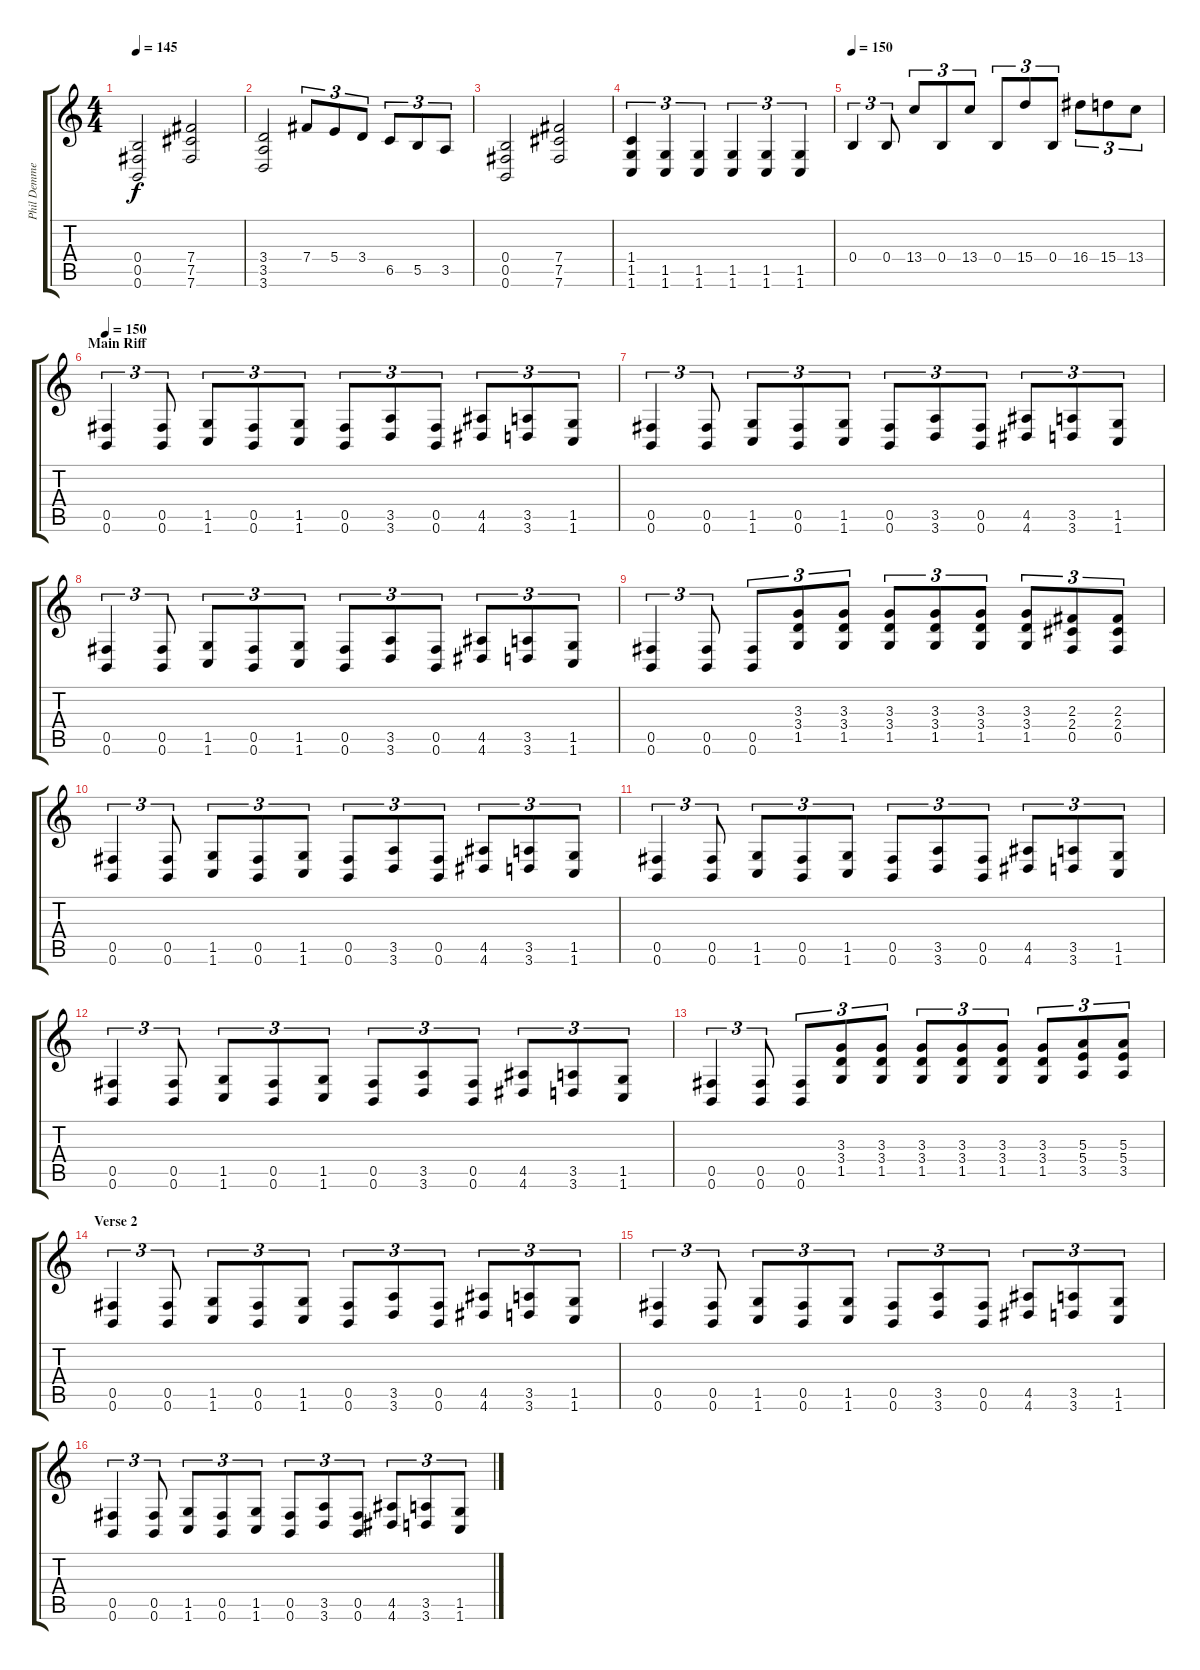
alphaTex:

\track ("Phil Demmel" "Phil Demme") {instrument distortionguitar}
\staff {score tabs}
\tuning (Db4 Ab3 E3 B2 Gb2 B1) {hide}
\ts (4 4)
\tempo 145
\clef g2
\ks c
(0.4 0.5 0.6).2{dy f} (7.4 7.5 7.6).2 |
(3.4 3.5 3.6).2 7.4.8{tu (3 2)} 5.4.8{tu (3 2)} 3.4.8{tu (3 2)} 6.5.8{tu (3 2)} 5.5.8{tu (3 2)} 3.5.8{tu (3 2)} |
(0.4 0.5 0.6).2 (7.4 7.5 7.6).2 |
(1.4 1.5 1.6).4{tu (3 2)} (1.5 1.6).4{tu (3 2)} (1.5 1.6).4{tu (3 2)} (1.5 1.6).4{tu (3 2)} (1.5 1.6).4{tu (3 2)} (1.5 1.6).4{tu (3 2)} |
\tempo 150
0.4.4{tu (3 2)} 0.4.8{tu (3 2)} 13.4.8{tu (3 2)} 0.4.8{tu (3 2)} 13.4.8{tu (3 2)} 0.4.8{tu (3 2)} 15.4.8{tu (3 2)} 0.4.8{tu (3 2)} 16.4.8{tu (3 2)} 15.4.8{tu (3 2)} 13.4.8{tu (3 2)} |
\section ("" "Main Riff")
\tempo 150
(0.5 0.6).4{tu (3 2)} (0.5 0.6).8{tu (3 2)} (1.5 1.6).8{tu (3 2)} (0.5 0.6).8{tu (3 2)} (1.5 1.6).8{tu (3 2)} (0.5 0.6).8{tu (3 2)} (3.5 3.6).8{tu (3 2)} (0.5 0.6).8{tu (3 2)} (4.5 4.6).8{tu (3 2)} (3.5 3.6).8{tu (3 2)} (1.5 1.6).8{tu (3 2)} |
(0.5 0.6).4{tu (3 2)} (0.5 0.6).8{tu (3 2)} (1.5 1.6).8{tu (3 2)} (0.5 0.6).8{tu (3 2)} (1.5 1.6).8{tu (3 2)} (0.5 0.6).8{tu (3 2)} (3.5 3.6).8{tu (3 2)} (0.5 0.6).8{tu (3 2)} (4.5 4.6).8{tu (3 2)} (3.5 3.6).8{tu (3 2)} (1.5 1.6).8{tu (3 2)} |
(0.5 0.6).4{tu (3 2)} (0.5 0.6).8{tu (3 2)} (1.5 1.6).8{tu (3 2)} (0.5 0.6).8{tu (3 2)} (1.5 1.6).8{tu (3 2)} (0.5 0.6).8{tu (3 2)} (3.5 3.6).8{tu (3 2)} (0.5 0.6).8{tu (3 2)} (4.5 4.6).8{tu (3 2)} (3.5 3.6).8{tu (3 2)} (1.5 1.6).8{tu (3 2)} |
(0.5 0.6).4{tu (3 2)} (0.5 0.6).8{tu (3 2)} (0.5 0.6).8{tu (3 2)} (3.3 3.4 1.5).8{tu (3 2)} (3.3 3.4 1.5).8{tu (3 2)} (3.3 3.4 1.5).8{tu (3 2)} (3.3 3.4 1.5).8{tu (3 2)} (3.3 3.4 1.5).8{tu (3 2)} (3.3 3.4 1.5).8{tu (3 2)} (2.3 2.4 0.5).8{tu (3 2)} (2.3 2.4 0.5).8{tu (3 2)} |
(0.5 0.6).4{tu (3 2)} (0.5 0.6).8{tu (3 2)} (1.5 1.6).8{tu (3 2)} (0.5 0.6).8{tu (3 2)} (1.5 1.6).8{tu (3 2)} (0.5 0.6).8{tu (3 2)} (3.5 3.6).8{tu (3 2)} (0.5 0.6).8{tu (3 2)} (4.5 4.6).8{tu (3 2)} (3.5 3.6).8{tu (3 2)} (1.5 1.6).8{tu (3 2)} |
(0.5 0.6).4{tu (3 2)} (0.5 0.6).8{tu (3 2)} (1.5 1.6).8{tu (3 2)} (0.5 0.6).8{tu (3 2)} (1.5 1.6).8{tu (3 2)} (0.5 0.6).8{tu (3 2)} (3.5 3.6).8{tu (3 2)} (0.5 0.6).8{tu (3 2)} (4.5 4.6).8{tu (3 2)} (3.5 3.6).8{tu (3 2)} (1.5 1.6).8{tu (3 2)} |
(0.5 0.6).4{tu (3 2)} (0.5 0.6).8{tu (3 2)} (1.5 1.6).8{tu (3 2)} (0.5 0.6).8{tu (3 2)} (1.5 1.6).8{tu (3 2)} (0.5 0.6).8{tu (3 2)} (3.5 3.6).8{tu (3 2)} (0.5 0.6).8{tu (3 2)} (4.5 4.6).8{tu (3 2)} (3.5 3.6).8{tu (3 2)} (1.5 1.6).8{tu (3 2)} |
(0.5 0.6).4{tu (3 2)} (0.5 0.6).8{tu (3 2)} (0.5 0.6).8{tu (3 2)} (3.3 3.4 1.5).8{tu (3 2)} (3.3 3.4 1.5).8{tu (3 2)} (3.3 3.4 1.5).8{tu (3 2)} (3.3 3.4 1.5).8{tu (3 2)} (3.3 3.4 1.5).8{tu (3 2)} (3.3 3.4 1.5).8{tu (3 2)} (5.3 5.4 3.5).8{tu (3 2)} (5.3 5.4 3.5).8{tu (3 2)} |
\section ("" "Verse 2")
(0.5 0.6).4{tu (3 2)} (0.5 0.6).8{tu (3 2)} (1.5 1.6).8{tu (3 2)} (0.5 0.6).8{tu (3 2)} (1.5 1.6).8{tu (3 2)} (0.5 0.6).8{tu (3 2)} (3.5 3.6).8{tu (3 2)} (0.5 0.6).8{tu (3 2)} (4.5 4.6).8{tu (3 2)} (3.5 3.6).8{tu (3 2)} (1.5 1.6).8{tu (3 2)} |
(0.5 0.6).4{tu (3 2)} (0.5 0.6).8{tu (3 2)} (1.5 1.6).8{tu (3 2)} (0.5 0.6).8{tu (3 2)} (1.5 1.6).8{tu (3 2)} (0.5 0.6).8{tu (3 2)} (3.5 3.6).8{tu (3 2)} (0.5 0.6).8{tu (3 2)} (4.5 4.6).8{tu (3 2)} (3.5 3.6).8{tu (3 2)} (1.5 1.6).8{tu (3 2)} |
(0.5 0.6).4{tu (3 2)} (0.5 0.6).8{tu (3 2)} (1.5 1.6).8{tu (3 2)} (0.5 0.6).8{tu (3 2)} (1.5 1.6).8{tu (3 2)} (0.5 0.6).8{tu (3 2)} (3.5 3.6).8{tu (3 2)} (0.5 0.6).8{tu (3 2)} (4.5 4.6).8{tu (3 2)} (3.5 3.6).8{tu (3 2)} (1.5 1.6).8{tu (3 2)}
